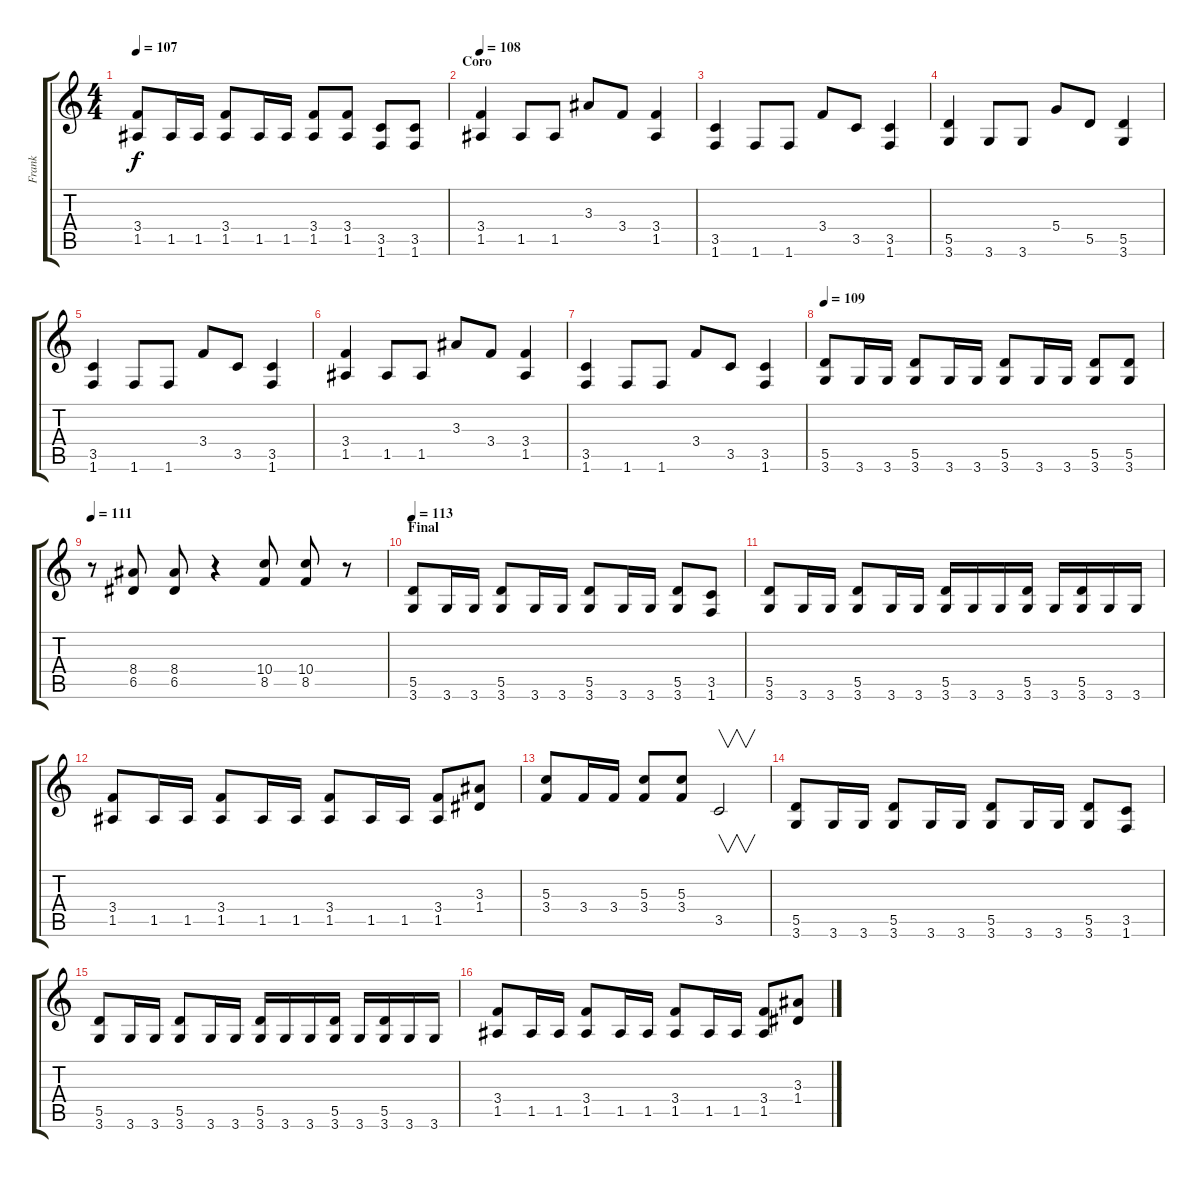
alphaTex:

\track ("Frank" "Frank") {instrument distortionguitar}
\staff {score tabs}
\tuning (E4 B3 G3 D3 A2 E2) {hide}
\ts (4 4)
\tempo 107
\clef g2
\ks c
(3.4 1.5).8{dy f} 1.5.16 1.5.16 (3.4 1.5).8 1.5.16 1.5.16 (3.4 1.5).8 (3.4 1.5).8 (3.5 1.6).8 (3.5 1.6).8 |
\section ("" "Coro")
\tempo 108
(3.4 1.5).4 1.5.8 1.5.8 3.3.8 3.4.8 (3.4 1.5).4 |
(3.5 1.6).4 1.6.8 1.6.8 3.4.8 3.5.8 (3.5 1.6).4 |
(5.5 3.6).4 3.6.8 3.6.8 5.4.8 5.5.8 (5.5 3.6).4 |
(3.5 1.6).4 1.6.8 1.6.8 3.4.8 3.5.8 (3.5 1.6).4 |
(3.4 1.5).4 1.5.8 1.5.8 3.3.8 3.4.8 (3.4 1.5).4 |
(3.5 1.6).4 1.6.8 1.6.8 3.4.8 3.5.8 (3.5 1.6).4 |
\tempo 109
(5.5 3.6).8 3.6.16 3.6.16 (5.5 3.6).8 3.6.16 3.6.16 (5.5 3.6).8 3.6.16 3.6.16 (5.5 3.6).8 (5.5 3.6).8 |
\tempo 111
r.8 (8.4 6.5).8 (8.4 6.5).8 r.4 (10.4 8.5).8 (10.4 8.5).8 r.8 |
\section ("" "Final")
\tempo 113
(5.5 3.6).8 3.6.16 3.6.16 (5.5 3.6).8 3.6.16 3.6.16 (5.5 3.6).8 3.6.16 3.6.16 (5.5 3.6).8 (3.5 1.6).8 |
(5.5 3.6).8 3.6.16 3.6.16 (5.5 3.6).8 3.6.16 3.6.16 (5.5 3.6).16 3.6.16 3.6.16 (5.5 3.6).16 3.6.16 (5.5 3.6).16 3.6.16 3.6.16 |
(3.4 1.5).8 1.5.16 1.5.16 (3.4 1.5).8 1.5.16 1.5.16 (3.4 1.5).8 1.5.16 1.5.16 (3.4 1.5).8 (3.3 1.4).8 |
(5.3 3.4).8 3.4.16 3.4.16 (5.3 3.4).8 (5.3 3.4).8 3.5.2{v instrument guitarharmonics} |
(5.5 3.6).8{instrument distortionguitar} 3.6.16 3.6.16 (5.5 3.6).8 3.6.16 3.6.16 (5.5 3.6).8 3.6.16 3.6.16 (5.5 3.6).8 (3.5 1.6).8 |
(5.5 3.6).8 3.6.16 3.6.16 (5.5 3.6).8 3.6.16 3.6.16 (5.5 3.6).16 3.6.16 3.6.16 (5.5 3.6).16 3.6.16 (5.5 3.6).16 3.6.16 3.6.16 |
(3.4 1.5).8 1.5.16 1.5.16 (3.4 1.5).8 1.5.16 1.5.16 (3.4 1.5).8 1.5.16 1.5.16 (3.4 1.5).8 (3.3 1.4).8
